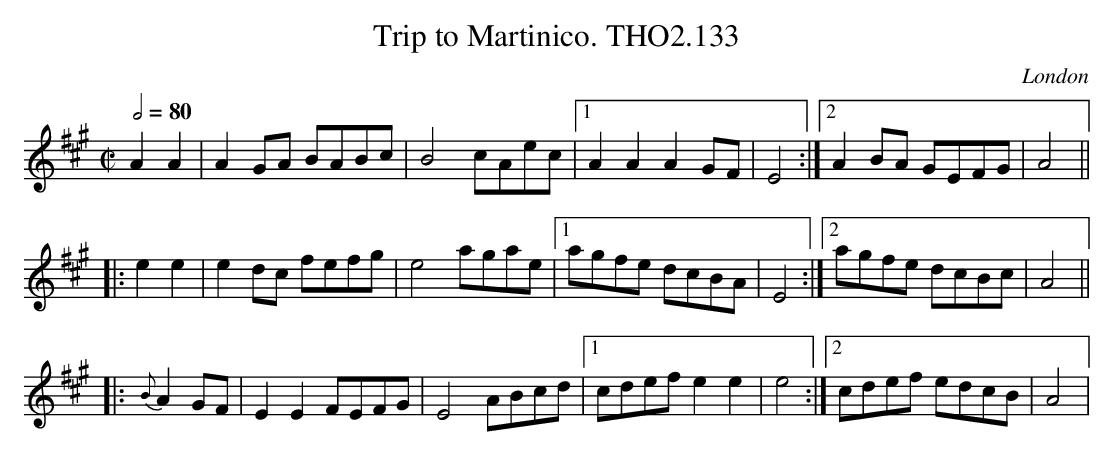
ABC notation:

X:1
T:Trip to Martinico. THO2.133
O:London
M:C|
L:1/8
Q:1/2=80
K:A
A2A2|A2 GA BABc|B4 cAec|1 A2A2A2 GF|E4:|2 A2 BA GEFG|A4||
|:e2e2|e2 dc fefg|e4 agae|1 agfe dcBA|E4:|2 agfe dcBc|A4||
|:{B}A2 GF|E2E2 FEFG|E4 ABcd|1 cdef e2e2|e4:|2 cdef edcB|A4|
